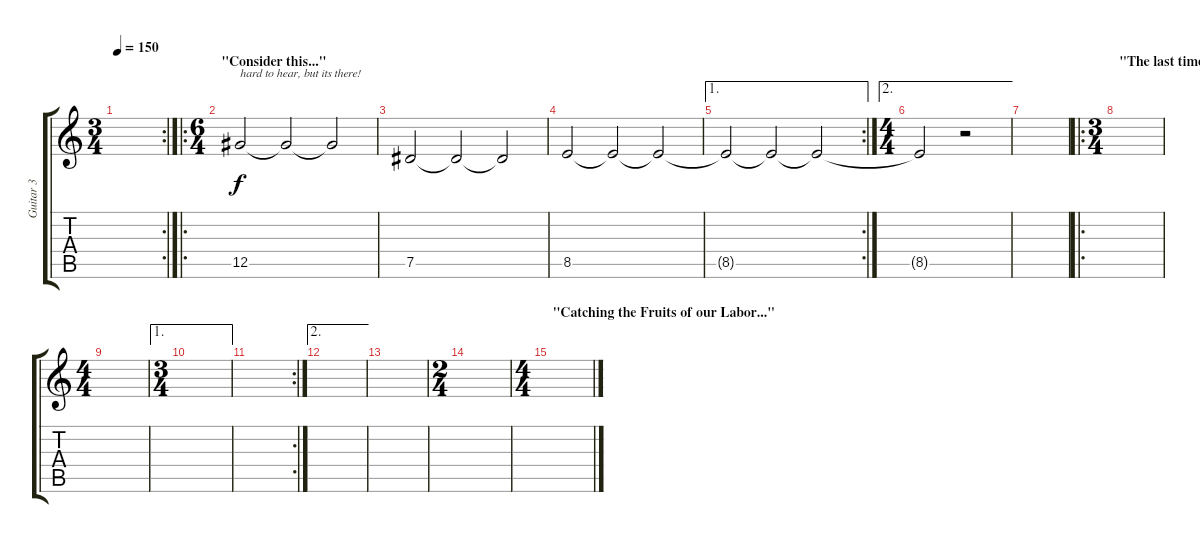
\track ("Guitar 3" "Guitar 3") {instrument overdrivenguitar}
\staff {score tabs}
\tuning (Eb4 Bb3 Gb3 Db3 Ab2 Eb2) {hide}
\rc 2
\ts (3 4)
\tempo 150
\clef g2
\ks c
|
\ro
\ts (6 4)
\section ("" "\"Consider this...\"")
12.5.2{txt "hard to hear, but its there!"} 12.5{t}.2 12.5{t}.2 |
7.5.2 7.5{t}.2 7.5{t}.2 |
8.5.2 8.5{t}.2 8.5{t}.2 |
\ae 1
\rc 2
8.5{t}.2 8.5{t}.2 8.5{t}.2 |
\ae 2
\ts (4 4)
8.5{t}.2 r.2 |
|
\ro
\ts (3 4)
\section ("" "\"The last time...\"")
|
\ts (4 4)
|
\ae 1
\ts (3 4)
|
\rc 2
|
\ae 2
|
|
\ts (2 4)
|
\ts (4 4)
\section ("" "\"Catching the Fruits of our Labor...\"")
